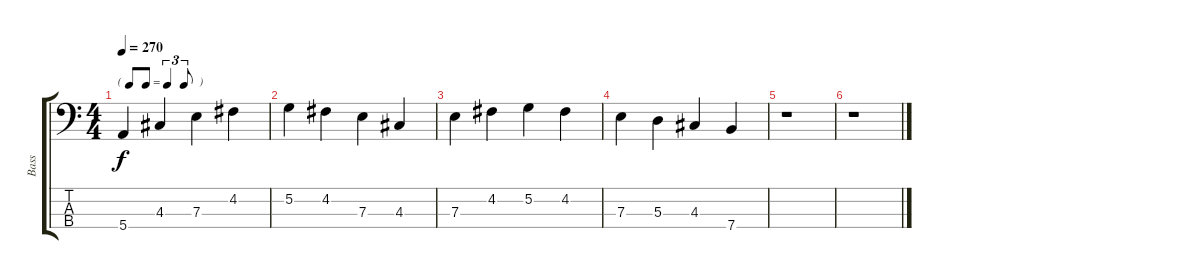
\track ("Bass" "Bass") {instrument electricbassfinger}
\staff {score tabs}
\tuning (G2 D2 A1 E1) {hide}
\ts (4 4)
\tf triplet8th
\tempo 270
\clef f4
\ks c
5.4.4{dy f} 4.3.4 7.3.4 4.2.4 |
5.2.4 4.2.4 7.3.4 4.3.4 |
7.3.4 4.2.4 5.2.4 4.2.4 |
7.3.4 5.3.4 4.3.4 7.4.4 |
r.1 |
r.1
